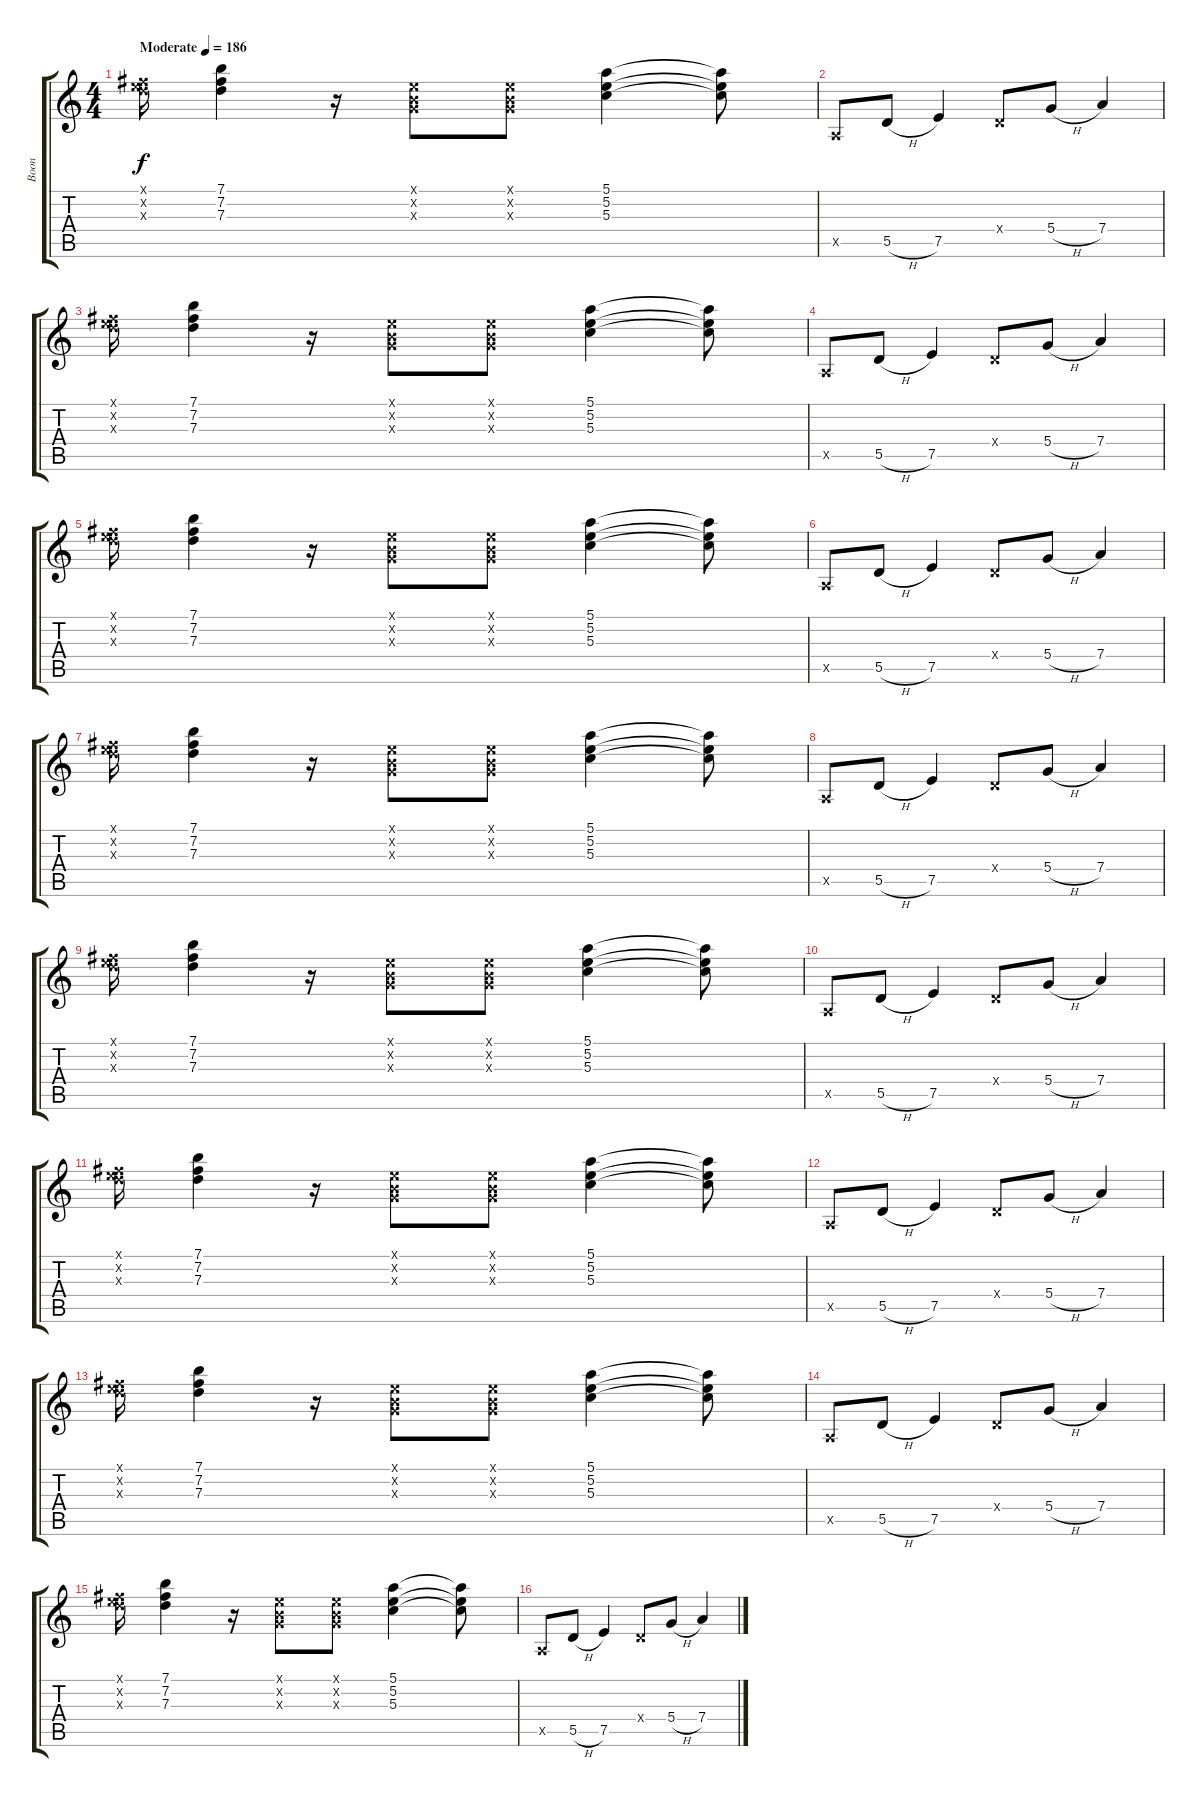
\track ("Boon" "Boon") {instrument electricguitarclean}
\staff {score tabs}
\tuning (E4 B3 G3 D3 A2 E2) {hide}
\ts (4 4)
\tempo (186 "Moderate")
\clef g2
\ks c
(0.1{x} 7.2{x} 7.3{x}).16{dy f instrument electricguitarclean} (7.1 7.2 7.3).4 r.16 (0.1{x} 0.2{x} 0.3{x}).8{beam merge} (0.1{x} 0.2{x} 0.3{x}).8 (5.1 5.2 5.3).4 (5.1{t} 5.2{t} 5.3{t}).8 |
0.5{x}.8 5.5{h}.8 7.5.4 0.4{x}.8 5.4{h}.8 7.4.4 |
(0.1{x} 7.2{x} 7.3{x}).16 (7.1 7.2 7.3).4 r.16 (0.1{x} 0.2{x} 0.3{x}).8{beam merge} (0.1{x} 0.2{x} 0.3{x}).8 (5.1 5.2 5.3).4 (5.1{t} 5.2{t} 5.3{t}).8 |
0.5{x}.8 5.5{h}.8 7.5.4 0.4{x}.8 5.4{h}.8 7.4.4 |
(0.1{x} 7.2{x} 7.3{x}).16 (7.1 7.2 7.3).4 r.16 (0.1{x} 0.2{x} 0.3{x}).8{beam merge} (0.1{x} 0.2{x} 0.3{x}).8 (5.1 5.2 5.3).4 (5.1{t} 5.2{t} 5.3{t}).8 |
0.5{x}.8 5.5{h}.8 7.5.4 0.4{x}.8 5.4{h}.8 7.4.4 |
(0.1{x} 7.2{x} 7.3{x}).16 (7.1 7.2 7.3).4 r.16 (0.1{x} 0.2{x} 0.3{x}).8{beam merge} (0.1{x} 0.2{x} 0.3{x}).8 (5.1 5.2 5.3).4 (5.1{t} 5.2{t} 5.3{t}).8 |
0.5{x}.8 5.5{h}.8 7.5.4 0.4{x}.8 5.4{h}.8 7.4.4 |
(0.1{x} 7.2{x} 7.3{x}).16 (7.1 7.2 7.3).4 r.16 (0.1{x} 0.2{x} 0.3{x}).8{beam merge} (0.1{x} 0.2{x} 0.3{x}).8 (5.1 5.2 5.3).4 (5.1{t} 5.2{t} 5.3{t}).8 |
0.5{x}.8 5.5{h}.8 7.5.4 0.4{x}.8 5.4{h}.8 7.4.4 |
(0.1{x} 7.2{x} 7.3{x}).16 (7.1 7.2 7.3).4 r.16 (0.1{x} 0.2{x} 0.3{x}).8{beam merge} (0.1{x} 0.2{x} 0.3{x}).8 (5.1 5.2 5.3).4 (5.1{t} 5.2{t} 5.3{t}).8 |
0.5{x}.8 5.5{h}.8 7.5.4 0.4{x}.8 5.4{h}.8 7.4.4 |
(0.1{x} 7.2{x} 7.3{x}).16 (7.1 7.2 7.3).4 r.16 (0.1{x} 0.2{x} 0.3{x}).8{beam merge} (0.1{x} 0.2{x} 0.3{x}).8 (5.1 5.2 5.3).4 (5.1{t} 5.2{t} 5.3{t}).8 |
0.5{x}.8 5.5{h}.8 7.5.4 0.4{x}.8 5.4{h}.8 7.4.4 |
(0.1{x} 7.2{x} 7.3{x}).16 (7.1 7.2 7.3).4 r.16 (0.1{x} 0.2{x} 0.3{x}).8{beam merge} (0.1{x} 0.2{x} 0.3{x}).8 (5.1 5.2 5.3).4 (5.1{t} 5.2{t} 5.3{t}).8 |
0.5{x}.8 5.5{h}.8 7.5.4 0.4{x}.8 5.4{h}.8 7.4.4
